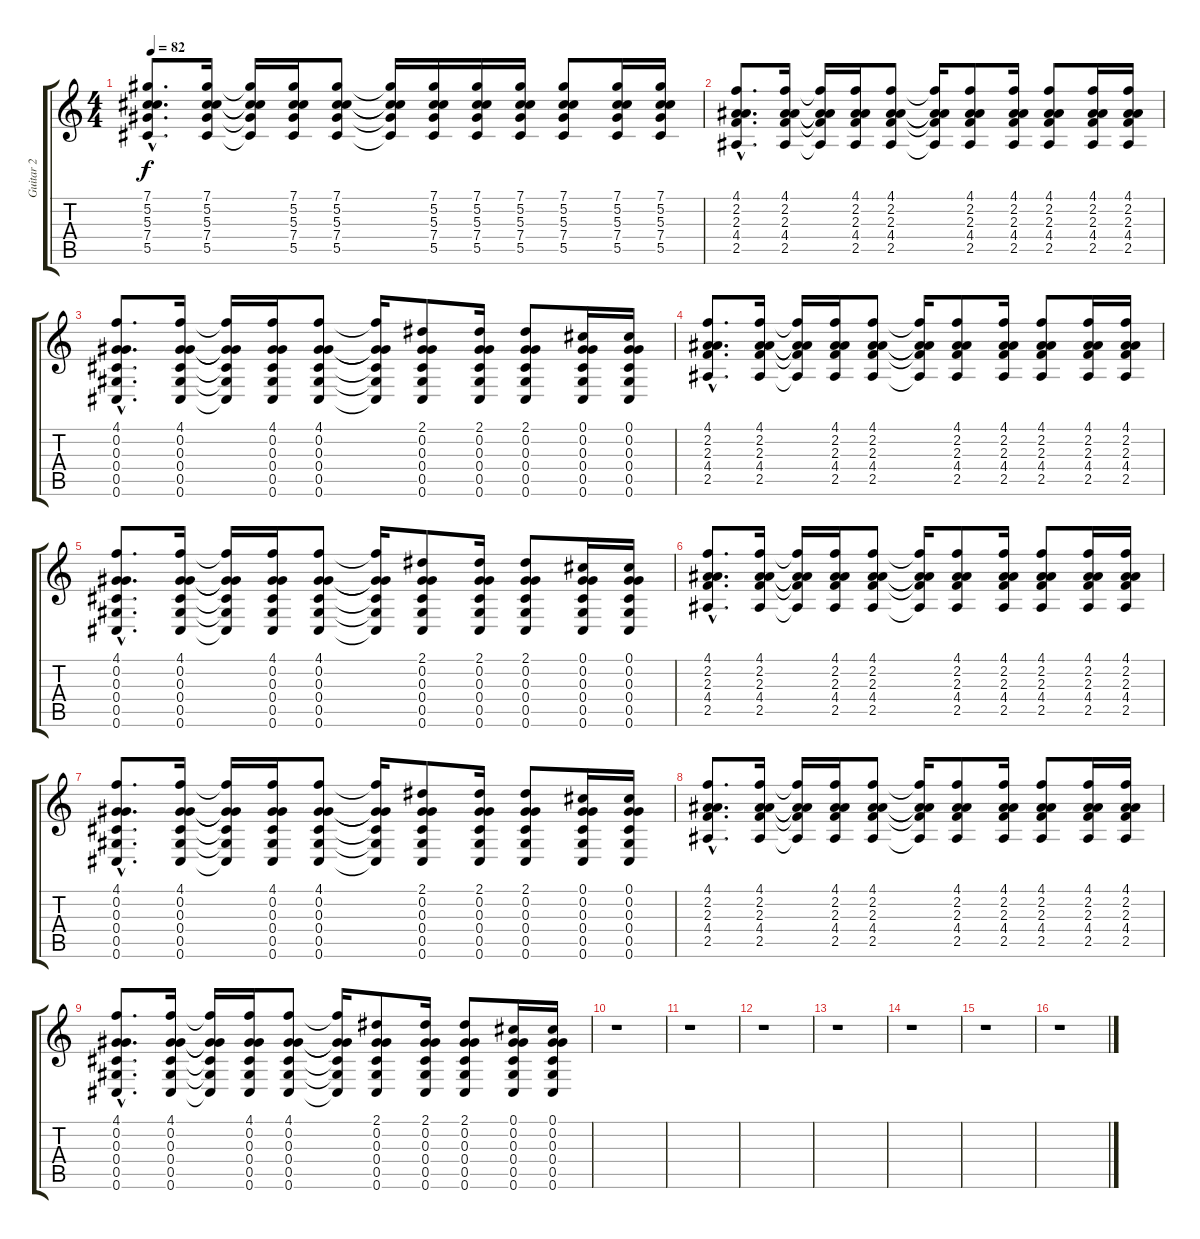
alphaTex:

\track ("Guitar 2" "Guitar 2") {instrument acousticguitarsteel}
\staff {score tabs}
\tuning (Db4 Ab3 Ab3 Db3 Ab2 Db2) {hide}
\ts (4 4)
\tempo 82
\clef g2
\ks c
(7.1{hac} 5.2{hac} 5.3{hac} 7.4{hac} 5.5{hac}).8{d dy f} (7.1 5.2 5.3 7.4 5.5).16 (7.1{t} 5.2{t} 5.3{t} 7.4{t} 5.5{t}).16 (7.1 5.2 5.3 7.4 5.5).16 (7.1 5.2 5.3 7.4 5.5).8 (7.1{t} 5.2{t} 5.3{t} 7.4{t} 5.5{t}).16 (7.1 5.2 5.3 7.4 5.5).16 (7.1 5.2 5.3 7.4 5.5).16 (7.1 5.2 5.3 7.4 5.5).16 (7.1 5.2 5.3 7.4 5.5).8 (7.1 5.2 5.3 7.4 5.5).16 (7.1 5.2 5.3 7.4 5.5).16 |
(4.1{hac} 2.2{hac} 2.3{hac} 4.4{hac} 2.5{hac}).8{d balance 16} (4.1 2.2 2.3 4.4 2.5).16 (4.1{t} 2.2{t} 2.3{t} 4.4{t} 2.5{t}).16 (4.1 2.2 2.3 4.4 2.5).16 (4.1 2.2 2.3 4.4 2.5).8 (4.1{t} 2.2{t} 2.3{t} 4.4{t} 2.5{t}).16 (4.1 2.2 2.3 4.4 2.5).8 (4.1 2.2 2.3 4.4 2.5).16 (4.1 2.2 2.3 4.4 2.5).8 (4.1 2.2 2.3 4.4 2.5).16 (4.1 2.2 2.3 4.4 2.5).16 |
(4.1{hac} 0.2{hac} 0.3{hac} 0.4{hac} 0.5{hac} 0.6{hac}).8{d} (4.1 0.2 0.3 0.4 0.5 0.6).16 (4.1{t} 0.2{t} 0.3{t} 0.4{t} 0.5{t} 0.6{t}).16 (4.1 0.2 0.3 0.4 0.5 0.6).16 (4.1 0.2 0.3 0.4 0.5 0.6).8 (4.1{t} 0.2{t} 0.3{t} 0.4{t} 0.5{t} 0.6{t}).16 (2.1 0.2 0.3 0.4 0.5 0.6).8 (2.1 0.2 0.3 0.4 0.5 0.6).16 (2.1 0.2 0.3 0.4 0.5 0.6).8 (0.1 0.2 0.3 0.4 0.5 0.6).16 (0.1 0.2 0.3 0.4 0.5 0.6).16 |
(4.1{hac} 2.2{hac} 2.3{hac} 4.4{hac} 2.5{hac}).8{d} (4.1 2.2 2.3 4.4 2.5).16 (4.1{t} 2.2{t} 2.3{t} 4.4{t} 2.5{t}).16 (4.1 2.2 2.3 4.4 2.5).16 (4.1 2.2 2.3 4.4 2.5).8 (4.1{t} 2.2{t} 2.3{t} 4.4{t} 2.5{t}).16 (4.1 2.2 2.3 4.4 2.5).8 (4.1 2.2 2.3 4.4 2.5).16 (4.1 2.2 2.3 4.4 2.5).8 (4.1 2.2 2.3 4.4 2.5).16 (4.1 2.2 2.3 4.4 2.5).16 |
(4.1{hac} 0.2{hac} 0.3{hac} 0.4{hac} 0.5{hac} 0.6{hac}).8{d} (4.1 0.2 0.3 0.4 0.5 0.6).16 (4.1{t} 0.2{t} 0.3{t} 0.4{t} 0.5{t} 0.6{t}).16 (4.1 0.2 0.3 0.4 0.5 0.6).16 (4.1 0.2 0.3 0.4 0.5 0.6).8 (4.1{t} 0.2{t} 0.3{t} 0.4{t} 0.5{t} 0.6{t}).16 (2.1 0.2 0.3 0.4 0.5 0.6).8 (2.1 0.2 0.3 0.4 0.5 0.6).16 (2.1 0.2 0.3 0.4 0.5 0.6).8 (0.1 0.2 0.3 0.4 0.5 0.6).16 (0.1 0.2 0.3 0.4 0.5 0.6).16 |
(4.1{hac} 2.2{hac} 2.3{hac} 4.4{hac} 2.5{hac}).8{d} (4.1 2.2 2.3 4.4 2.5).16 (4.1{t} 2.2{t} 2.3{t} 4.4{t} 2.5{t}).16 (4.1 2.2 2.3 4.4 2.5).16 (4.1 2.2 2.3 4.4 2.5).8 (4.1{t} 2.2{t} 2.3{t} 4.4{t} 2.5{t}).16 (4.1 2.2 2.3 4.4 2.5).8 (4.1 2.2 2.3 4.4 2.5).16 (4.1 2.2 2.3 4.4 2.5).8 (4.1 2.2 2.3 4.4 2.5).16 (4.1 2.2 2.3 4.4 2.5).16 |
(4.1{hac} 0.2{hac} 0.3{hac} 0.4{hac} 0.5{hac} 0.6{hac}).8{d} (4.1 0.2 0.3 0.4 0.5 0.6).16 (4.1{t} 0.2{t} 0.3{t} 0.4{t} 0.5{t} 0.6{t}).16 (4.1 0.2 0.3 0.4 0.5 0.6).16 (4.1 0.2 0.3 0.4 0.5 0.6).8 (4.1{t} 0.2{t} 0.3{t} 0.4{t} 0.5{t} 0.6{t}).16 (2.1 0.2 0.3 0.4 0.5 0.6).8 (2.1 0.2 0.3 0.4 0.5 0.6).16 (2.1 0.2 0.3 0.4 0.5 0.6).8 (0.1 0.2 0.3 0.4 0.5 0.6).16 (0.1 0.2 0.3 0.4 0.5 0.6).16 |
(4.1{hac} 2.2{hac} 2.3{hac} 4.4{hac} 2.5{hac}).8{d} (4.1 2.2 2.3 4.4 2.5).16 (4.1{t} 2.2{t} 2.3{t} 4.4{t} 2.5{t}).16 (4.1 2.2 2.3 4.4 2.5).16 (4.1 2.2 2.3 4.4 2.5).8 (4.1{t} 2.2{t} 2.3{t} 4.4{t} 2.5{t}).16 (4.1 2.2 2.3 4.4 2.5).8 (4.1 2.2 2.3 4.4 2.5).16 (4.1 2.2 2.3 4.4 2.5).8 (4.1 2.2 2.3 4.4 2.5).16 (4.1 2.2 2.3 4.4 2.5).16 |
(4.1{hac} 0.2{hac} 0.3{hac} 0.4{hac} 0.5{hac} 0.6{hac}).8{d} (4.1 0.2 0.3 0.4 0.5 0.6).16 (4.1{t} 0.2{t} 0.3{t} 0.4{t} 0.5{t} 0.6{t}).16 (4.1 0.2 0.3 0.4 0.5 0.6).16 (4.1 0.2 0.3 0.4 0.5 0.6).8 (4.1{t} 0.2{t} 0.3{t} 0.4{t} 0.5{t} 0.6{t}).16 (2.1 0.2 0.3 0.4 0.5 0.6).8 (2.1 0.2 0.3 0.4 0.5 0.6).16 (2.1 0.2 0.3 0.4 0.5 0.6).8 (0.1 0.2 0.3 0.4 0.5 0.6).16 (0.1 0.2 0.3 0.4 0.5 0.6).16 |
r.1 |
r.1 |
r.1 |
r.1 |
r.1 |
r.1 |
r.1
